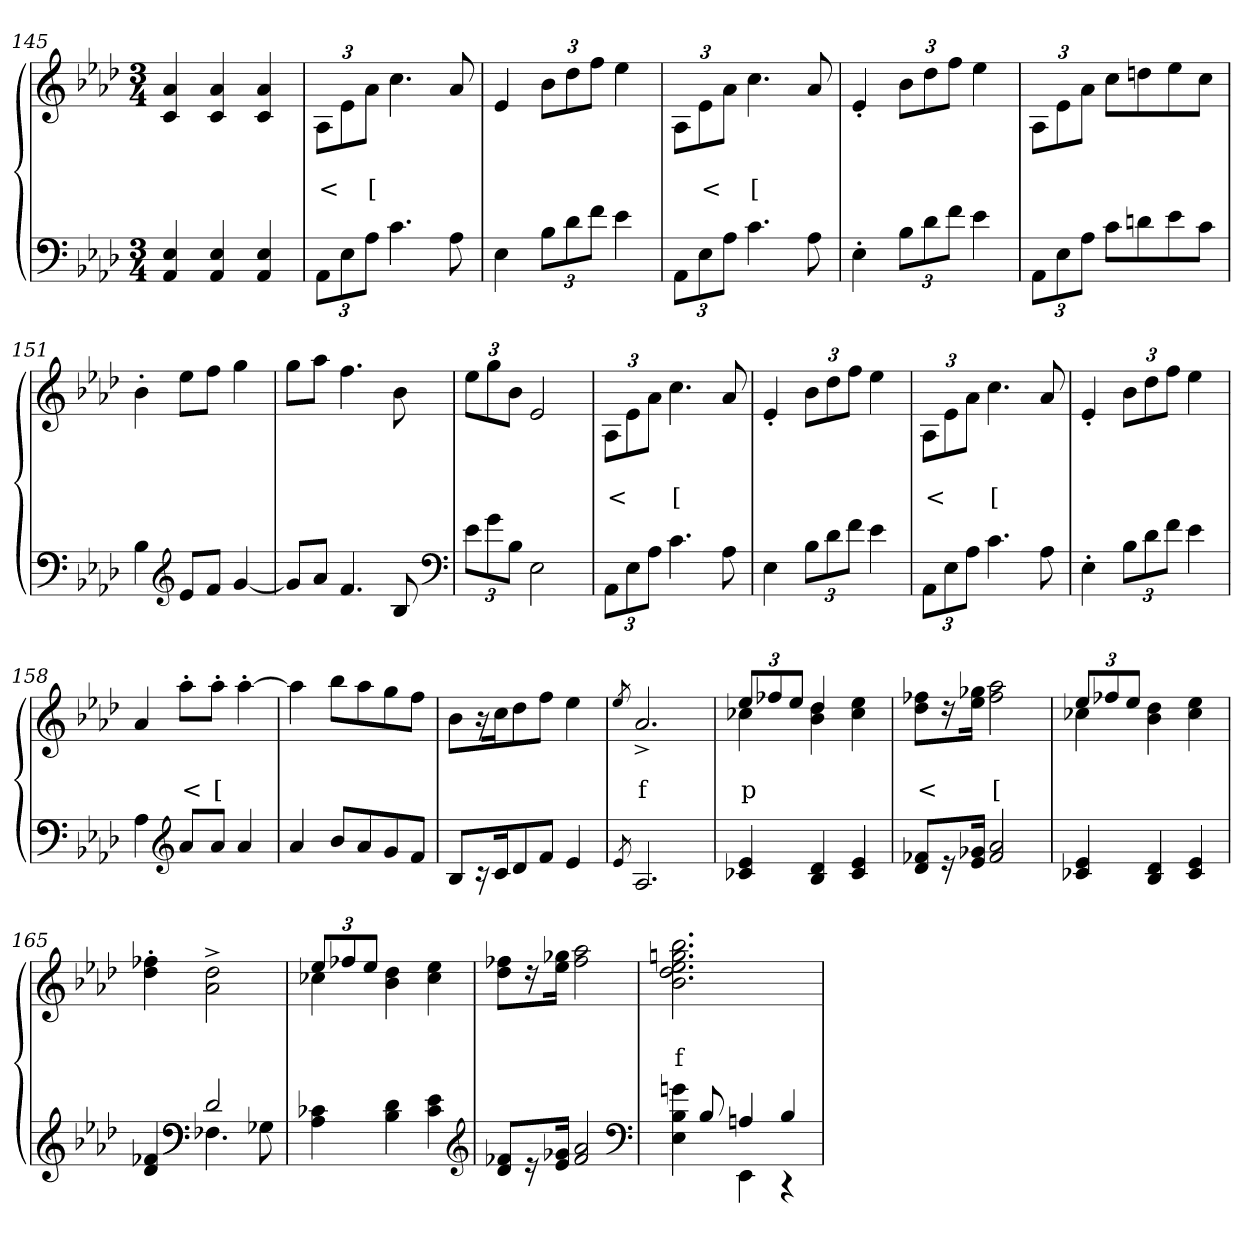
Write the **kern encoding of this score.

**kern	**kern	**text	**text
*part2	*part1	*part1	*part1
*staff2	*staff1	*staff1	*staff1
*clefF4	*clefG2	*	*
*k[b-e-a-d-]	*k[b-e-a-d-]	*	*
*M3/4	*M3/4	*	*
=145	=145	=145	=145
4E- 4AA-	4a- 4c	.	.
4E- 4AA-	4a- 4c	.	.
4E- 4AA-	4a- 4c	.	.
=146	=146	=146	=146
12AA-\L	12A-/L	.	<
12E-	12e-\	.	.
12A-J	12a-\J	.	[
4.c	4.cc	.	.
8A-	8a-	.	.
=147	=147	=147	=147
4E-	4e-	.	.
12B-L	12b-L	.	.
12d-	12dd-	.	.
12fJ	12ffJ	.	.
4e-	4ee-	.	.
=148	=148	=148	=148
12AA-L	12A-/L	.	.
12E-	12e-\	.	<
12A-J	12a-\J	.	.
4.c	4.cc	.	[
8A-	8a-	.	.
=149	=149	=149	=149
4E-'>	4e-'>	.	.
12B-L	12b-L	.	.
12d-	12dd-	.	.
12fJ	12ffJ	.	.
4e-	4ee-	.	.
=150	=150	=150	=150
12AA-L	12A-/L	.	.
12E-	12e-\	.	.
12A-J	12a-\J	.	.
8cL	8ccL	.	.
8dn	8ddn	.	.
8e-	8ee-	.	.
8cJ	8ccJ	.	.
=151	=151	=151	=151
4B-	4b-'>	.	.
*clefG2	*	*	*
8e-L	8ee-L	.	.
8fJ	8ffJ	.	.
[4g	4gg	.	.
=152	=152	=152	=152
8gL]	8ggL	.	.
8a-J	8aa-J	.	.
4.f	4.ff	.	.
8B-	8b-	.	.
*clefF4	*	*	*
=153	=153	=153	=153
12e-L	12ee-L	.	.
12g	12gg	.	.
12B-J	12b-J	.	.
2E-	2e-	.	.
=154	=154	=154	=154
12AA-L	12A-/L	.	<
12E-	12e-\	.	.
12A-J	12a-\J	.	.
4.c	4.cc	.	[
8A-	8a-	.	.
=155	=155	=155	=155
4E-	4e-'>	.	.
12B-L	12b-L	.	.
12d-	12dd-	.	.
12fJ	12ffJ	.	.
4e-	4ee-	.	.
=156	=156	=156	=156
12AA-L	12A-/L	.	<
12E-	12e-\	.	.
12A-J	12a-\J	.	.
4.c	4.cc	.	[
8A-	8a-	.	.
=157	=157	=157	=157
4E-'>	4e-'>	.	.
12B-L	12b-L	.	.
12d-	12dd-	.	.
12fJ	12ffJ	.	.
4e-	4ee-	.	.
=158	=158	=158	=158
4A-	4a-	.	.
*clefG2	*	*	*
8a-L	8aa-'>L	.	<
8a-J	8aa-'>J	.	[
4a-	[4aa-'>	.	.
=159	=159	=159	=159
4a-	4aa-]	.	.
8b-L	8bb-L	.	.
8a-	8aa-	.	.
8g	8gg	.	.
8fJ	8ffJ	.	.
=160	=160	=160	=160
8B-L	8b-L	.	.
16r	16r	.	.
16c	16cc	.	.
8d-	8dd-	.	.
8fJ	8ffJ	.	.
4e-	4ee-	.	.
=161	=161	=161	=161
8qe-/	8qee-/	.	.
2.A-	2.a-^>	.	f
=162	=162	=162	=162
*	*^	*	*
4e- 4c-X	12ee-L	4cc-X	.	p
.	12ff-X	.	.	.
.	12ee-J	.	.	.
4d- 4B-	4dd-	4dd- 4b-	.	.
4e- 4c-	4ryy	4ee- 4cc-	.	.
*	*v	*v	*	*
=163	=163	=163	=163
8f-X 8d-L	8ff-X 8dd-L	.	<
16r	16r	.	.
16g-X 16e-Jk	16gg-X 16ee-Jk	.	.
2a- 2f-	2aa- 2ff-	.	[
=164	=164	=164	=164
*	*^	*	*
4e- 4c-X	12ee-L	4cc-X	.	.
.	12ff-X	.	.	.
.	12ee-J	.	.	.
4d- 4B-	2ryy	4dd- 4b-	.	.
4e- 4c-	.	4ee- 4cc-	.	.
*	*v	*v	*	*
=165	=165	=165	=165
*^	*	*	*
4ryy	4f-X 4d-/	4ff-X'> 4dd-'>	.	.
*clefF4	*	*	*	*
2d-	4.F-	2dd-^> 2a-^>	.	.
.	8G-X	.	.	.
*v	*v	*	*	*
=166	=166	=166	=166
*	*^	*	*
4c-X 4A-	12ee-L	4cc-X	.	.
.	12ff-X	.	.	.
.	12ee-J	.	.	.
4d- 4B-	2ryy	4dd- 4b-	.	.
4e- 4c-	.	4ee- 4cc-	.	.
*	*v	*v	*	*
*clefG2	*	*	*
=167	=167	=167	=167
8f-X 8d-L	8ff-X 8dd-L	.	.
16r	16r	.	.
16g-X 16e-J	16gg-X 16ee-J	.	.
2a- 2f-	2aa- 2ff-	.	.
*clefF4	*	*	*
=168	=168	=168	=168
*^	*	*	*
8ryy	4gn 4B- 4E-	2.bb- 2.ggn 2.ee- 2.dd- 2.b-	.	f
8B-	.	.	.	.
4An	4EE-	.	.	.
4B-	4r	.	.	.
*v	*v	*	*	*
=	=	=	=
*-	*-	*-	*-
